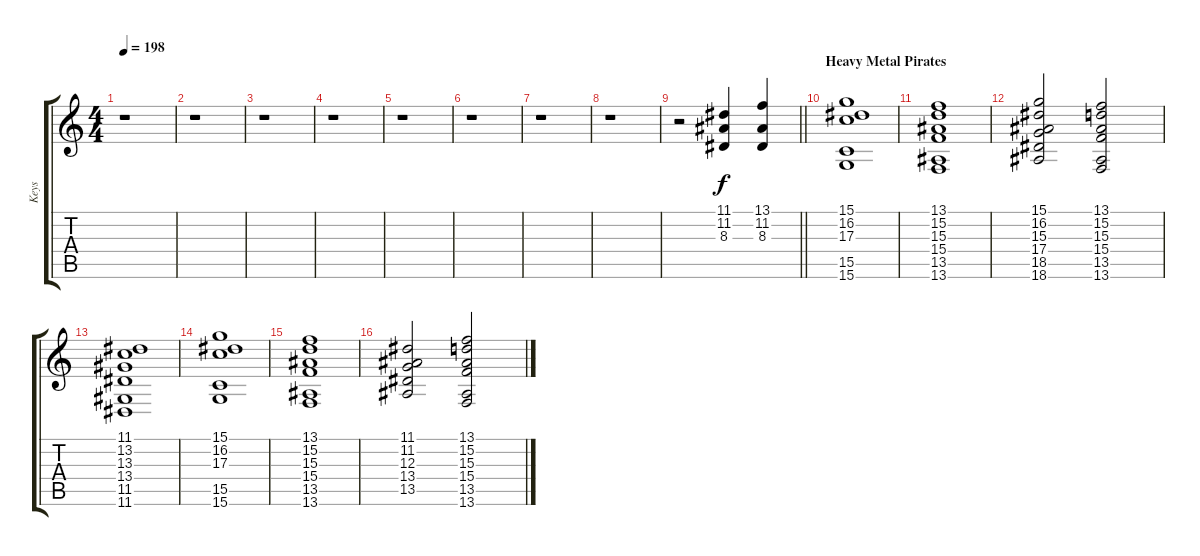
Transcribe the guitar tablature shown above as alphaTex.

\track ("Keys" "Keys") {instrument stringensemble2}
\staff {score tabs}
\tuning (E4 B3 G3 D3 A2 E2) {hide}
\ts (4 4)
\tempo 198
\clef g2
\ks c
r.1{dy f} |
r.1 |
r.1 |
r.1 |
r.1 |
r.1 |
r.1 |
r.1 |
\barLineRight lightlight
r.2{volume 10 instrument stringensemble1} (11.1 11.2 8.3).4 (13.1 11.2 8.3).4 |
\section ("" "Heavy Metal Pirates")
(15.1 16.2 17.3 15.5 15.6).1{volume 12 instrument stringensemble2} |
(13.1 15.2 15.3 15.4 13.5 13.6).1 |
(15.1 16.2 15.3 17.4 18.5 18.6).2 (13.1 15.2 15.3 15.4 13.5 13.6).2 |
(11.1 13.2 13.3 13.4 11.5 11.6).1 |
(15.1 16.2 17.3 15.5 15.6).1 |
(13.1 15.2 15.3 15.4 13.5 13.6).1 |
(11.1 11.2 12.3 13.4 13.5).2 (13.1 15.2 15.3 15.4 13.5 13.6).2
